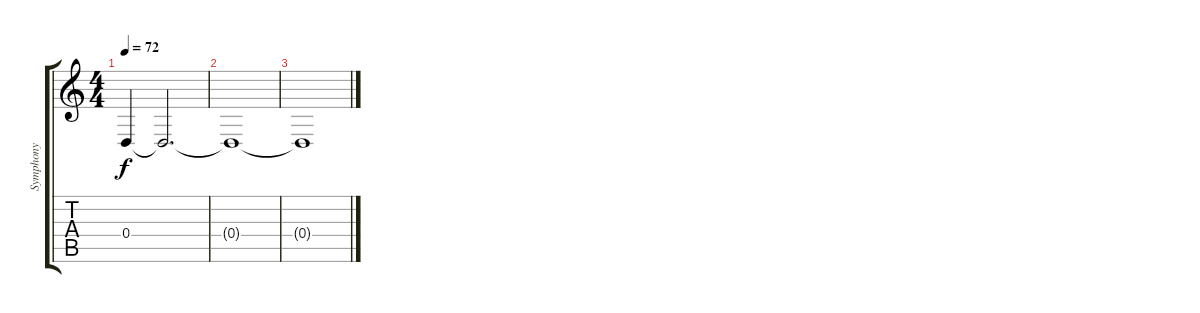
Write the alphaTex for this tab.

\track ("Symphony" "Symphony") {instrument stringensemble1}
\staff {score tabs}
\tuning (E4 B3 G3 D3 A2 E2) {hide}
\ts (4 4)
\tempo 72
\clef g2
\ks c
0.4.4{dy f volume 13} 0.4{t}.2{d volume 0} |
0.4{t}.1 |
0.4{t}.1
